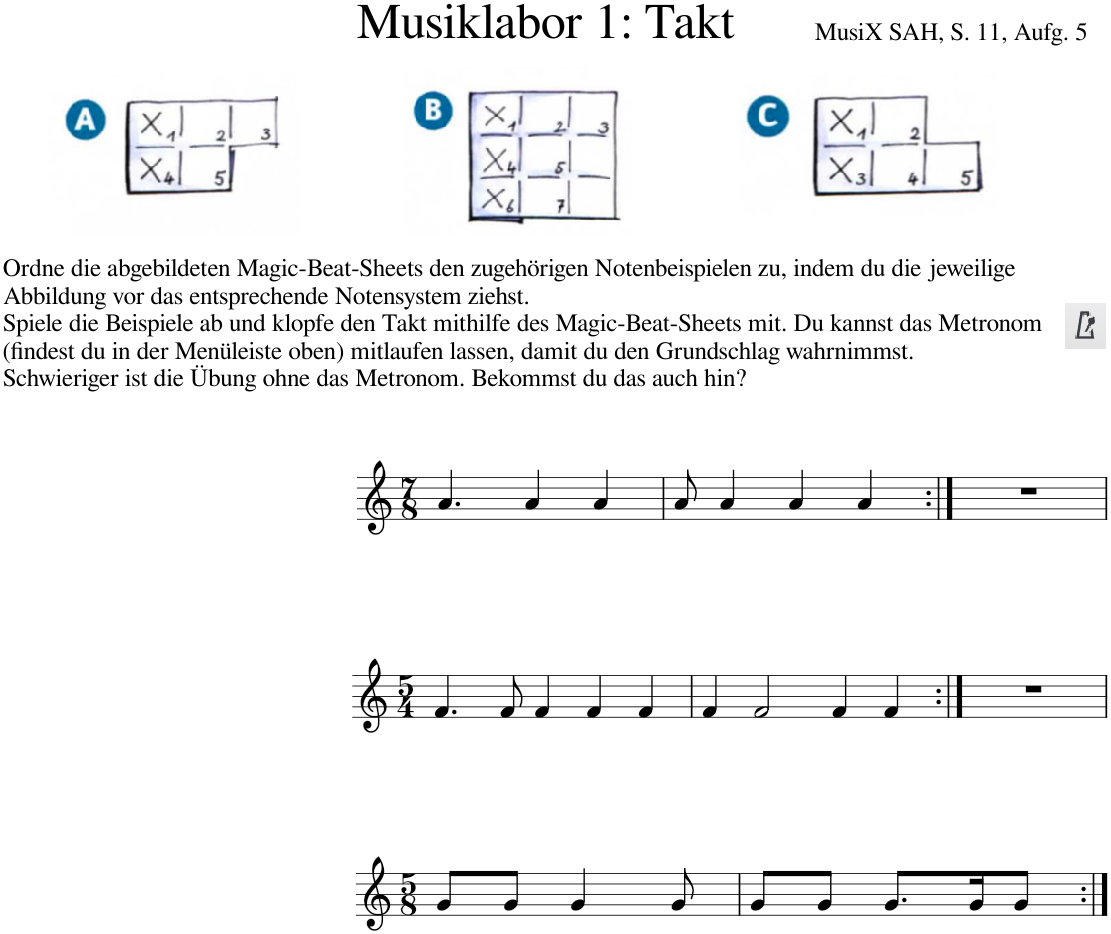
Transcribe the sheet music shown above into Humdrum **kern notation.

**kern
*part1
*staff1
*I"Vibraphon
*I'Vib.
*clefG2
*k[]
*M7/8
=1
4.a/
4a/
4a/
=2
8a/
4a/
4a/
4a/
=3:|!
2..r
!!LO:LB:g=z
=1
*M5/4
4.f/
8f/
4f/
4f/
4f/
=2
4f/
2f/
4f/
4f/
=3:|!
4%5r
!!LO:LB:g=z
=1
*M5/8
8g/L
8g/J
4g/
8g/
=2
8g/L
8g/J
8.g/L
16g/K
8g/J
=:|!
*-
